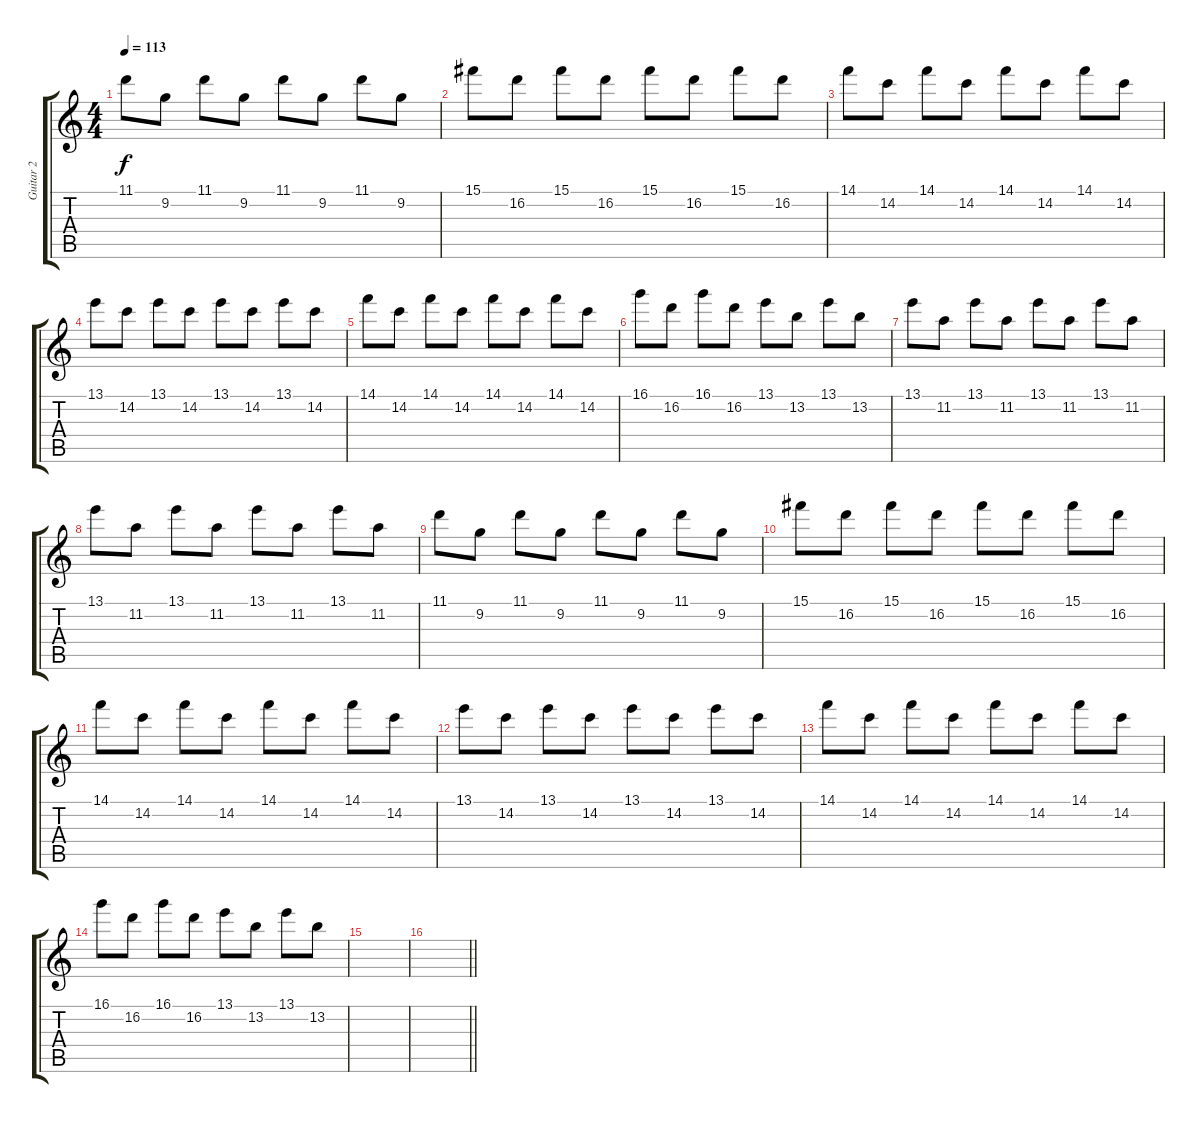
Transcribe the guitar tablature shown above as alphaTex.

\track ("Guitar 2" "Guitar 2") {instrument overdrivenguitar}
\staff {score tabs}
\tuning (Eb4 Bb3 Gb3 Db3 Ab2 Eb2) {hide}
\ts (4 4)
\tempo 113
\clef g2
\ks c
11.1.8{dy f} 9.2.8 11.1.8 9.2.8 11.1.8 9.2.8 11.1.8 9.2.8 |
15.1.8 16.2.8 15.1.8 16.2.8 15.1.8 16.2.8 15.1.8 16.2.8 |
14.1.8 14.2.8 14.1.8 14.2.8 14.1.8 14.2.8 14.1.8 14.2.8 |
13.1.8 14.2.8 13.1.8 14.2.8 13.1.8 14.2.8 13.1.8 14.2.8 |
14.1.8 14.2.8 14.1.8 14.2.8 14.1.8 14.2.8 14.1.8 14.2.8 |
16.1.8 16.2.8 16.1.8 16.2.8 13.1.8 13.2.8 13.1.8 13.2.8 |
13.1.8 11.2.8 13.1.8 11.2.8 13.1.8 11.2.8 13.1.8 11.2.8 |
13.1.8 11.2.8 13.1.8 11.2.8 13.1.8 11.2.8 13.1.8 11.2.8 |
11.1.8 9.2.8 11.1.8 9.2.8 11.1.8 9.2.8 11.1.8 9.2.8 |
15.1.8 16.2.8 15.1.8 16.2.8 15.1.8 16.2.8 15.1.8 16.2.8 |
14.1.8 14.2.8 14.1.8 14.2.8 14.1.8 14.2.8 14.1.8 14.2.8 |
13.1.8 14.2.8 13.1.8 14.2.8 13.1.8 14.2.8 13.1.8 14.2.8 |
14.1.8 14.2.8 14.1.8 14.2.8 14.1.8 14.2.8 14.1.8 14.2.8 |
16.1.8 16.2.8 16.1.8 16.2.8 13.1.8 13.2.8 13.1.8 13.2.8 |
|
\barLineRight lightlight
